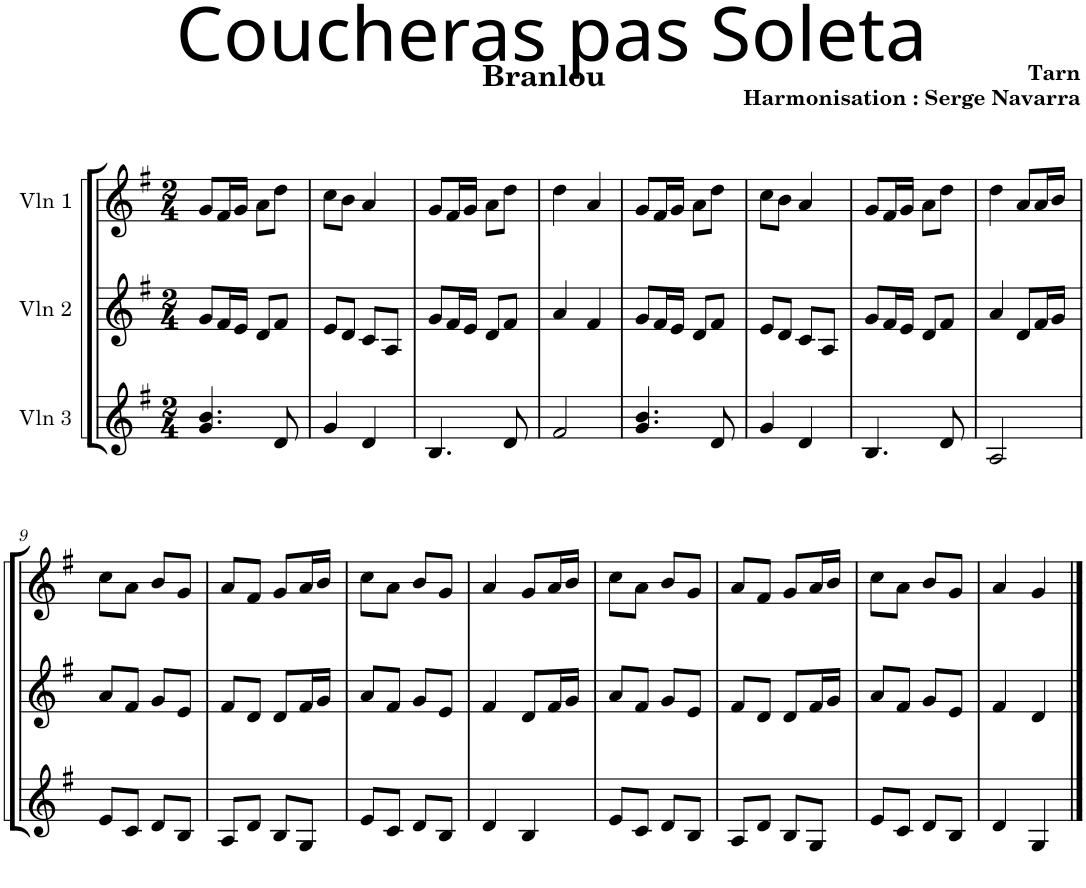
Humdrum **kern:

**kern	**kern	**kern
*part3	*part2	*part1
*staff3	*staff2	*staff1
*I"Vln 3	*I"Vln 2	*I"Vln 1
*I'Vln	*I'Vln	*I'Vln
*clefG2	*clefG2	*clefG2
*k[f#]	*k[f#]	*k[f#]
*M2/4	*M2/4	*M2/4
=1	=1	=1
4.g/ 4.b/	8g/L	8g/L
.	16f#/L	16f#/L
.	16e/JJ	16g/JJ
.	8d/L	8a\L
8d/	8f#/J	8dd\J
=2	=2	=2
4g/	8e/L	8cc\L
.	8d/J	8b\J
4d/	8c/L	4a/
.	8A/J	.
=3	=3	=3
4.B/	8g/L	8g/L
.	16f#/L	16f#/L
.	16e/JJ	16g/JJ
.	8d/L	8a\L
8d/	8f#/J	8dd\J
=4	=4	=4
2f#/	4a/	4dd\
.	4f#/	4a/
=5	=5	=5
4.g/ 4.b/	8g/L	8g/L
.	16f#/L	16f#/L
.	16e/JJ	16g/JJ
.	8d/L	8a\L
8d/	8f#/J	8dd\J
=6	=6	=6
4g/	8e/L	8cc\L
.	8d/J	8b\J
4d/	8c/L	4a/
.	8A/J	.
=7	=7	=7
4.B/	8g/L	8g/L
.	16f#/L	16f#/L
.	16e/JJ	16g/JJ
.	8d/L	8a\L
8d/	8f#/J	8dd\J
=8	=8	=8
2A/	4a/	4dd\
.	8d/L	8a/L
.	16f#/L	16a/L
.	16g/JJ	16b/JJ
!!LO:LB:g=z
=9	=9	=9
8e/L	8a/L	8cc\L
8c/J	8f#/J	8a\J
8d/L	8g/L	8b/L
8B/J	8e/J	8g/J
=10	=10	=10
8A/L	8f#/L	8a/L
8d/J	8d/J	8f#/J
8B/L	8d/L	8g/L
8G/J	16f#/L	16a/L
.	16g/JJ	16b/JJ
=11	=11	=11
8e/L	8a/L	8cc\L
8c/J	8f#/J	8a\J
8d/L	8g/L	8b/L
8B/J	8e/J	8g/J
=12	=12	=12
4d/	4f#/	4a/
4B/	8d/L	8g/L
.	16f#/L	16a/L
.	16g/JJ	16b/JJ
=13	=13	=13
8e/L	8a/L	8cc\L
8c/J	8f#/J	8a\J
8d/L	8g/L	8b/L
8B/J	8e/J	8g/J
=14	=14	=14
8A/L	8f#/L	8a/L
8d/J	8d/J	8f#/J
8B/L	8d/L	8g/L
8G/J	16f#/L	16a/L
.	16g/JJ	16b/JJ
=15	=15	=15
8e/L	8a/L	8cc\L
8c/J	8f#/J	8a\J
8d/L	8g/L	8b/L
8B/J	8e/J	8g/J
=16	=16	=16
4d/	4f#/	4a/
4G/	4d/	4g/
==	==	==
*-	*-	*-
